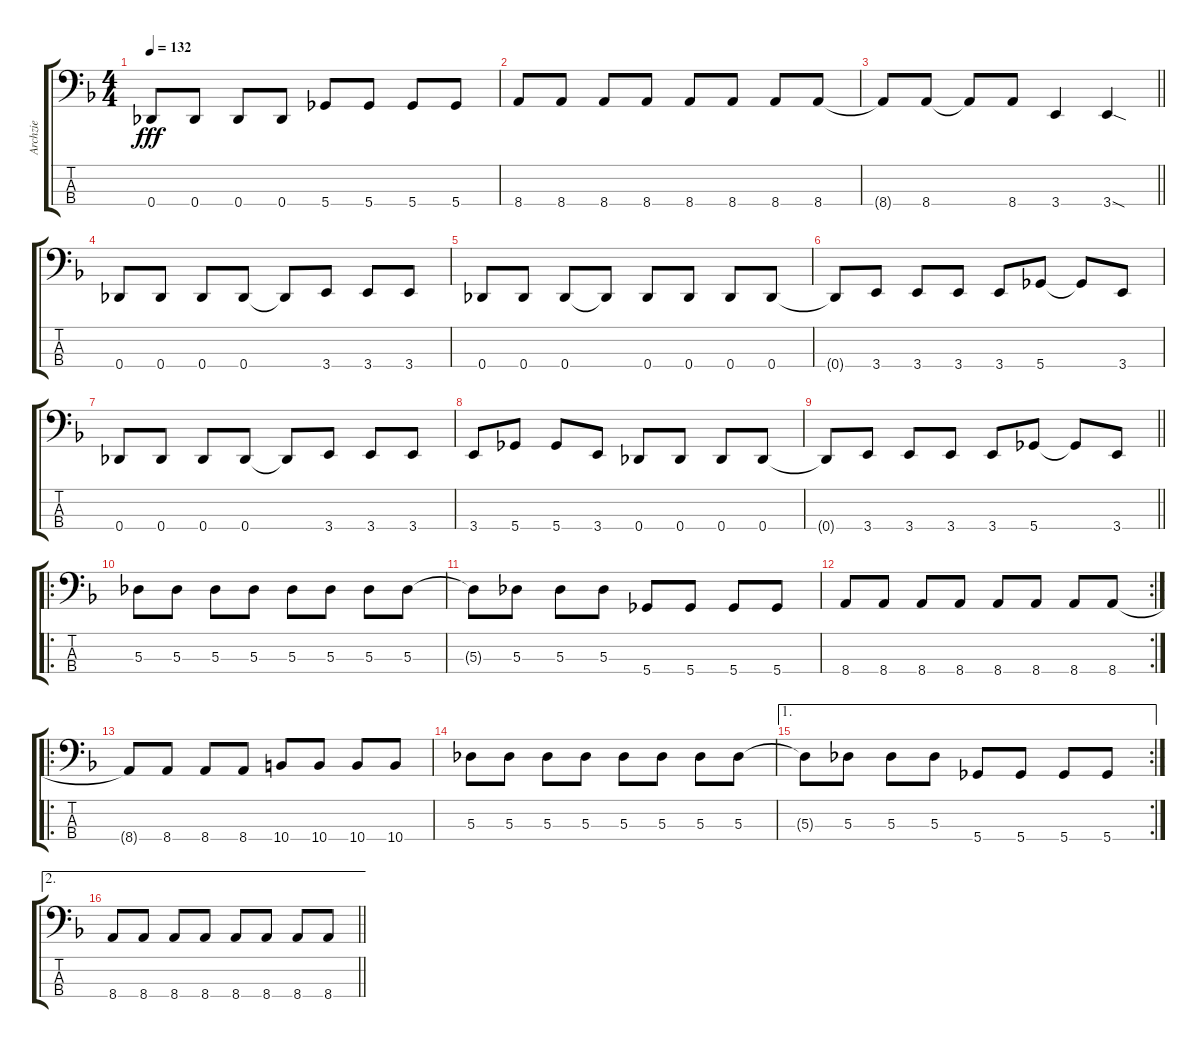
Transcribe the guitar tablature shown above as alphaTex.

\track ("Archzie" "Archzie") {instrument electricbassfinger}
\staff {score tabs}
\tuning (Gb2 Db2 Ab1 Db1) {hide}
\ts (4 4)
\tempo 132
\clef f4
\ks f
0.4{t}.8{dy fff} 0.4.8 0.4.8 0.4.8 5.4.8 5.4.8 5.4.8 5.4.8 |
8.4.8 8.4.8 8.4.8 8.4.8 8.4.8 8.4.8 8.4.8 8.4.8 |
\barLineRight lightlight
8.4{t}.8 8.4.8 8.4{t}.8 8.4.8 3.4.4 3.4{sod}.4 |
0.4.8 0.4.8 0.4.8 0.4.8 0.4{t}.8 3.4.8 3.4.8 3.4.8 |
0.4.8 0.4.8 0.4.8 0.4{t}.8 0.4.8 0.4.8 0.4.8 0.4.8 |
0.4{t}.8 3.4.8 3.4.8 3.4.8 3.4.8 5.4.8 5.4{t}.8 3.4.8 |
0.4.8 0.4.8 0.4.8 0.4.8 0.4{t}.8 3.4.8 3.4.8 3.4.8 |
3.4.8 5.4.8 5.4.8 3.4.8 0.4.8 0.4.8 0.4.8 0.4.8 |
\barLineRight lightlight
0.4{t}.8 3.4.8 3.4.8 3.4.8 3.4.8 5.4.8 5.4{t}.8 3.4.8 |
\ro
5.3.8 5.3.8 5.3.8 5.3.8 5.3.8 5.3.8 5.3.8 5.3.8 |
5.3{t}.8 5.3.8 5.3.8 5.3.8 5.4.8 5.4.8 5.4.8 5.4.8 |
\rc 2
8.4.8 8.4.8 8.4.8 8.4.8 8.4.8 8.4.8 8.4.8 8.4.8 |
\ro
8.4{t}.8 8.4.8 8.4.8 8.4.8 10.4.8 10.4.8 10.4.8 10.4.8 |
5.3.8 5.3.8 5.3.8 5.3.8 5.3.8 5.3.8 5.3.8 5.3.8 |
\ae 1
\rc 2
5.3{t}.8 5.3.8 5.3.8 5.3.8 5.4.8 5.4.8 5.4.8 5.4.8 |
\ae 2
\barLineRight lightlight
8.4.8 8.4.8 8.4.8 8.4.8 8.4.8 8.4.8 8.4.8 8.4.8
